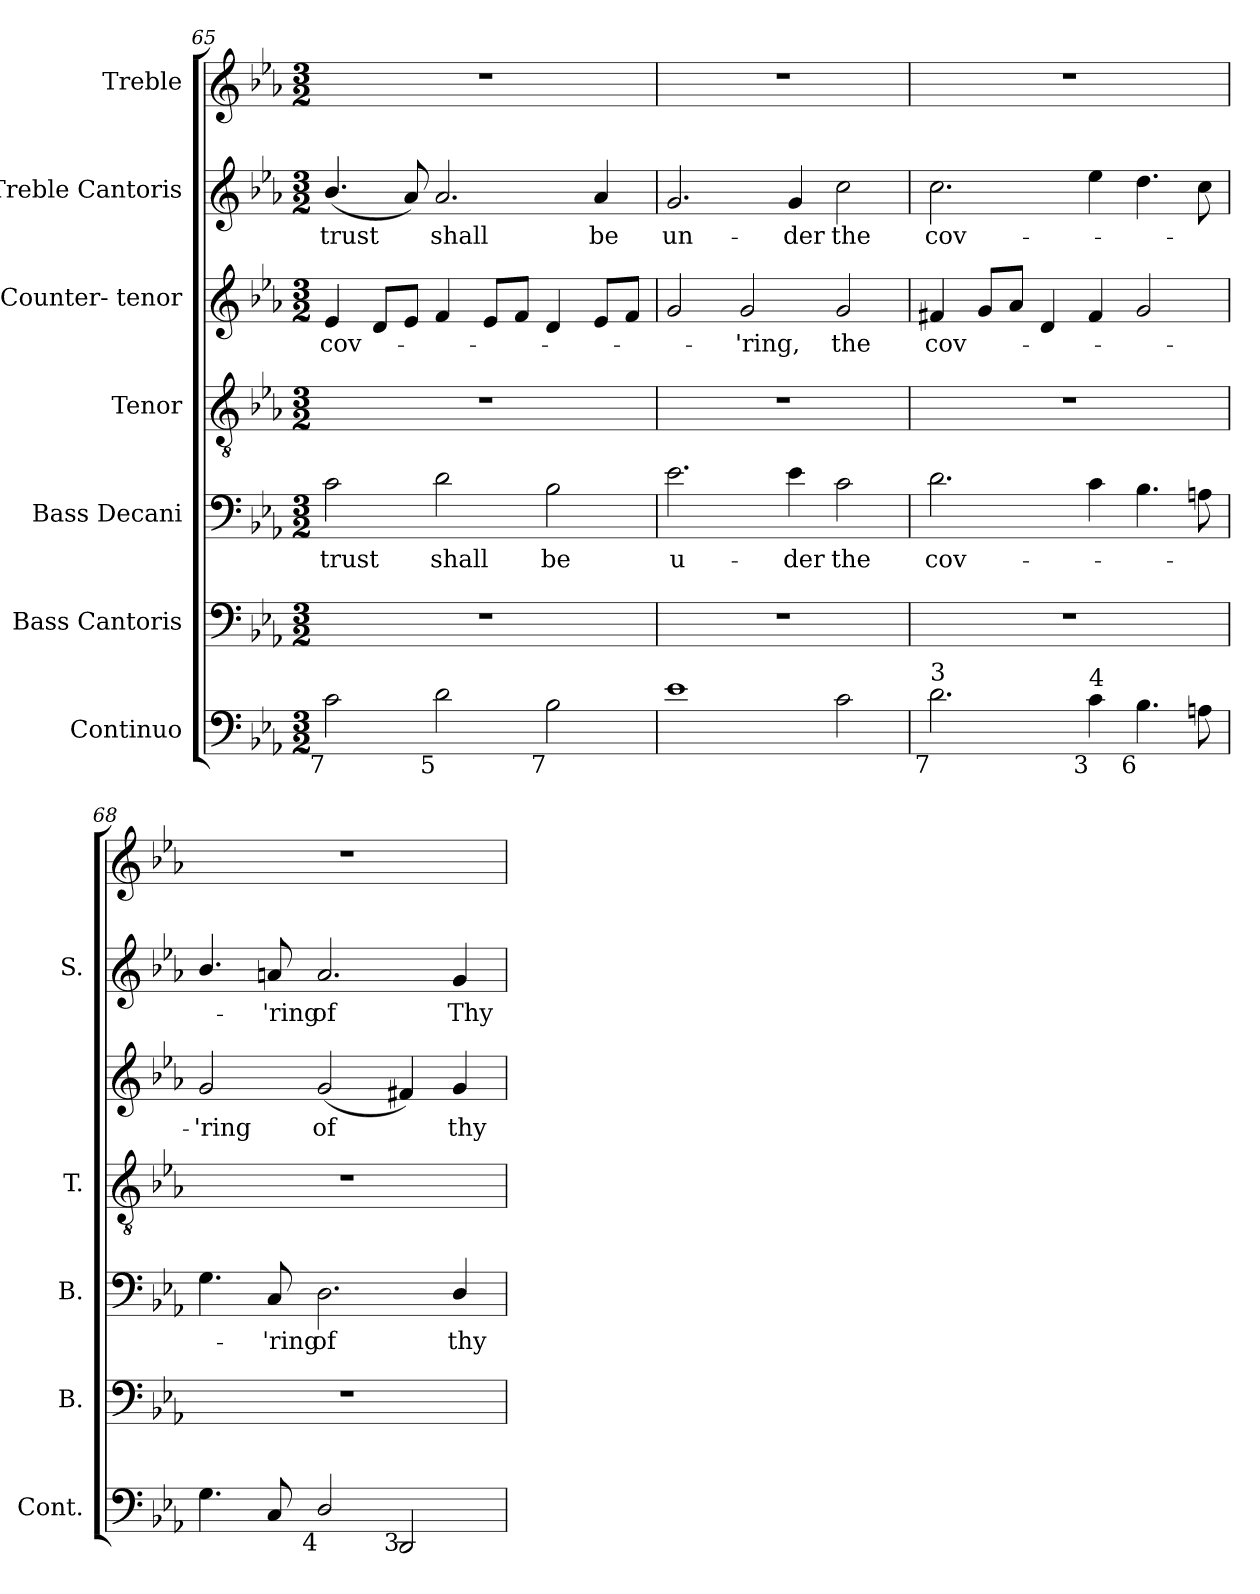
**kern	**kern	**kern	**text	**kern	**kern	**text	**kern	**text	**kern
*part7	*part6	*part5	*part5	*part4	*part3	*part3	*part2	*part2	*part1
*staff7	*staff6	*staff5	*staff5	*staff4	*staff3	*staff3	*staff2	*staff2	*staff1
*I"Continuo	*I"Bass Cantoris	*I"Bass Decani	*	*I"Tenor	*I"Counter- tenor	*	*I"Treble Cantoris	*	*I"Treble
*I'Cont.	*I'B.	*I'B.	*	*I'T.	*	*	*I'S.	*	*
*clefF4	*clefF4	*clefF4	*	*clefGv2	*clefG2	*	*clefG2	*	*clefG2
*	*	*	*	*ITrd7c12	*	*	*	*	*
*k[b-e-a-]	*k[b-e-a-]	*k[b-e-a-]	*	*k[b-e-a-]	*k[b-e-a-]	*	*k[b-e-a-]	*	*k[b-e-a-]
*E-:	*E-:	*E-:	*	*E-:	*E-:	*	*E-:	*	*E-:
*M3/2	*M3/2	*M3/2	*	*M3/2	*M3/2	*	*M3/2	*	*M3/2
=65	=65	=65	=65	=65	=65	=65	=65	=65	=65
!	!LO:N:vis=1	!	!	!	!	!	!	!	!
!	!	!	!LO:LY:b:color=#000000	!LO:N:vis=1	!	!	!	!	!
!	!	!	!	!	!	!LO:LY:b:color=#000000	!	!	!
!LO:TX:b:rj:t=7	!	!	!	!	!	!	!	!	!
!	!	!	!	!	!	!	!	!LO:LY:b:color=#000000	!LO:N:vis=1
2ci\	1.r	2ci\	trust	1.r	4e-i/	cov-	(4.b-i/	trust	1.r
.	.	.	.	.	8di/L	.	.	.	.
.	.	.	.	.	8e-i/J	.	8a-i/)	.	.
!	!	!	!LO:LY:b:color=#000000	!	!	!	!	!	!
!LO:TX:b:rj:t=5	!	!	!	!	!	!	!	!	!
!	!	!	!	!	!	!	!	!LO:LY:b:color=#000000	!
2di\	.	2di\	shall	.	4fi/	.	2.a-i/	shall	.
.	.	.	.	.	8e-i/L	.	.	.	.
.	.	.	.	.	8fi/J	.	.	.	.
!LO:TX:b:rj:t=7	!	!	!	!	!	!	!	!	!
!	!	!	!LO:LY:b:color=#000000	!	!	!	!	!	!
2B-i\	.	2B-i\	be	.	4di/	.	.	.	.
!	!	!	!	!	!	!	!	!LO:LY:b:color=#000000	!
.	.	.	.	.	8e-i/L	.	4a-i/	be	.
.	.	.	.	.	8fi/J	.	.	.	.
=66	=66	=66	=66	=66	=66	=66	=66	=66	=66
!	!LO:N:vis=1	!	!	!	!	!	!	!	!
!	!	!	!LO:LY:b:color=#000000	!LO:N:vis=1	!	!	!	!	!
!	!	!	!	!	!	!	!	!LO:LY:b:color=#000000	!LO:N:vis=1
1e-i	1.r	2.e-i\	u-	1.r	2gi/	.	2.gi/	un-	1.r
!	!	!	!	!	!	!LO:LY:b:color=#000000	!	!	!
.	.	.	.	.	2gi/	-'ring,	.	.	.
!	!	!	!LO:LY:b:color=#000000	!	!	!	!	!	!
!	!	!	!	!	!	!	!	!LO:LY:b:color=#000000	!
.	.	4e-i\	-der	.	.	.	4gi/	-der	.
!	!	!	!LO:LY:b:color=#000000	!	!	!	!	!	!
!	!	!	!	!	!	!LO:LY:b:color=#000000	!	!	!
!	!	!	!	!	!	!	!	!LO:LY:b:color=#000000	!
2ci\	.	2ci\	the	.	2gi/	the	2cci\	the	.
!!LO:LB:g=z
=67	=67	=67	=67	=67	=67	=67	=67	=67	=67
!	!LO:N:vis=1	!	!	!	!	!	!	!	!
!	!	!	!LO:LY:b:color=#000000	!LO:N:vis=1	!	!	!	!	!
!	!	!	!	!	!	!LO:LY:b:color=#000000	!	!	!
!LO:TX:b:rj:t=7	!	!	!	!	!	!	!	!	!
!LO:TX:t=3	!	!	!	!	!	!	!	!	!
!	!	!	!	!	!	!	!	!LO:LY:b:color=#000000	!LO:N:vis=1
2.di\	1.r	2.di\	cov-	1.r	4f#Xi/	cov-	2.cci\	cov-	1.r
.	.	.	.	.	8gi/L	.	.	.	.
.	.	.	.	.	8a-i/J	.	.	.	.
.	.	.	.	.	4di/	.	.	.	.
!LO:TX:b:rj:t=3	!	!	!	!	!	!	!	!	!
!LO:TX:t=4	!	!	!	!	!	!	!	!	!
4ci\	.	4ci\	.	.	4f#i/	.	4ee-i\	.	.
!LO:TX:b:rj:t=6	!	!	!	!	!	!	!	!	!
4.B-i\	.	4.B-i\	.	.	2gi/	.	4.ddi\	.	.
8Ani\	.	8Ani\	.	.	.	.	8cci\	.	.
=68	=68	=68	=68	=68	=68	=68	=68	=68	=68
!	!LO:N:vis=1	!	!	!LO:N:vis=1	!	!	!	!	!
!	!	!	!	!	!	!LO:LY:b:color=#000000	!	!	!LO:N:vis=1
4.Gi\	1.r	4.Gi\	.	1.r	2gi/	-'ring	4.b-i/	.	1.r
!	!	!	!LO:LY:b:color=#000000	!	!	!	!	!	!
!	!	!	!	!	!	!	!	!LO:LY:b:color=#000000	!
8Ci/	.	8Ci/	-'ring	.	.	.	8ani/	-'ring	.
!	!	!	!LO:LY:b:color=#000000	!	!	!	!	!	!
!	!	!	!	!	!	!LO:LY:b:color=#000000	!	!	!
!LO:TX:b:rj:t=4	!	!	!	!	!	!	!	!	!
!	!	!	!	!	!	!	!	!LO:LY:b:color=#000000	!
2Di/	.	2.Di\	of	.	(2gi/	of	2.ai/	of	.
!LO:TX:b:rj:t=3	!	!	!	!	!	!	!	!	!
2DDi/	.	.	.	.	4f#Xi/)	.	.	.	.
!	!	!	!LO:LY:b:color=#000000	!	!	!	!	!	!
!	!	!	!	!	!	!LO:LY:b:color=#000000	!	!	!
!	!	!	!	!	!	!	!	!LO:LY:b:color=#000000	!
.	.	4Di/	thy	.	4gi/	thy	4gi/	Thy	.
=	=	=	=	=	=	=	=	=	=
*-	*-	*-	*-	*-	*-	*-	*-	*-	*-
